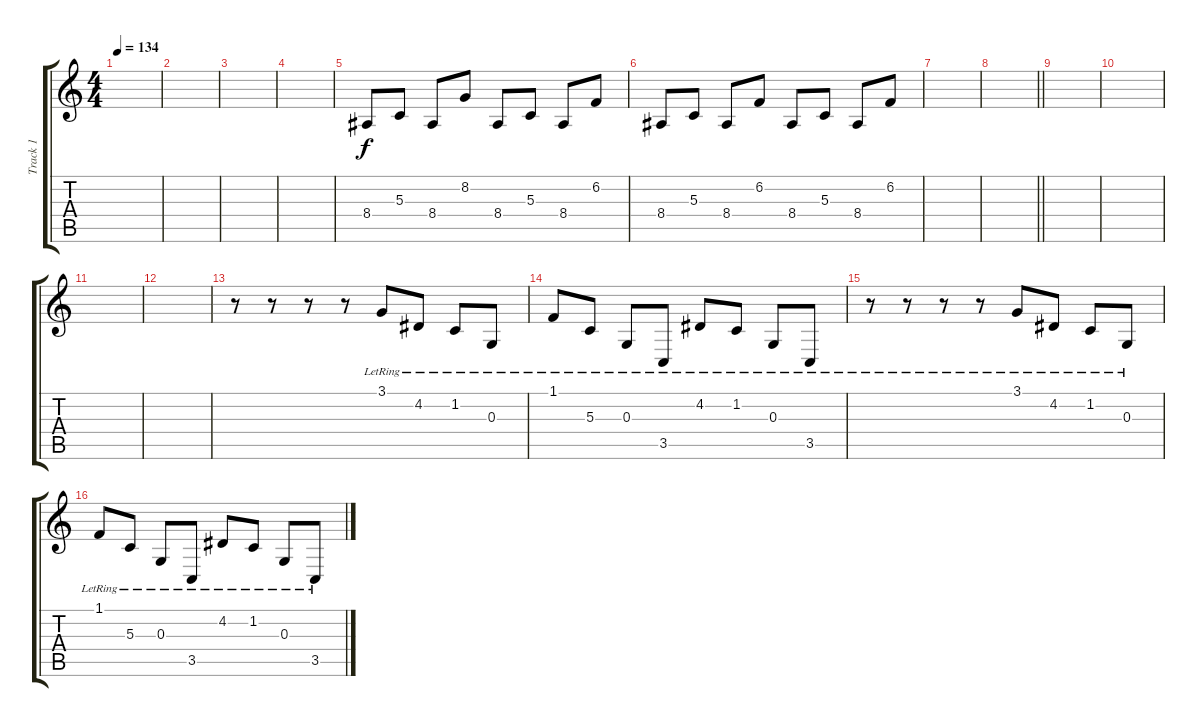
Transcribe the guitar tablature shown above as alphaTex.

\track ("Track 1" "Track 1") {instrument acousticgrandpiano}
\staff {score tabs}
\tuning (E4 B3 G3 D3 A2 E2) {hide}
\ts (4 4)
\tempo 134
\clef g2
\ks c
|
|
|
|
8.4.8 5.3.8 8.4.8 8.2.8 8.4.8 5.3.8 8.4.8 6.2.8 |
8.4.8 5.3.8 8.4.8 6.2.8 8.4.8 5.3.8 8.4.8 6.2.8 |
|
\barLineRight lightlight
|
|
|
|
|
r.8{instrument acousticguitarnylon} r.8 r.8 r.8 3.1{lr}.8 4.2{lr}.8 1.2{lr}.8 0.3{lr}.8 |
1.1{lr}.8 5.3{lr}.8 0.3{lr}.8 3.5{lr}.8 4.2{lr}.8 1.2{lr}.8 0.3{lr}.8 3.5{lr}.8 |
r.8{instrument acousticguitarnylon} r.8 r.8 r.8 3.1{lr}.8 4.2{lr}.8 1.2{lr}.8 0.3{lr}.8 |
1.1{lr}.8 5.3{lr}.8 0.3{lr}.8 3.5{lr}.8 4.2{lr}.8 1.2{lr}.8 0.3{lr}.8 3.5{lr}.8
